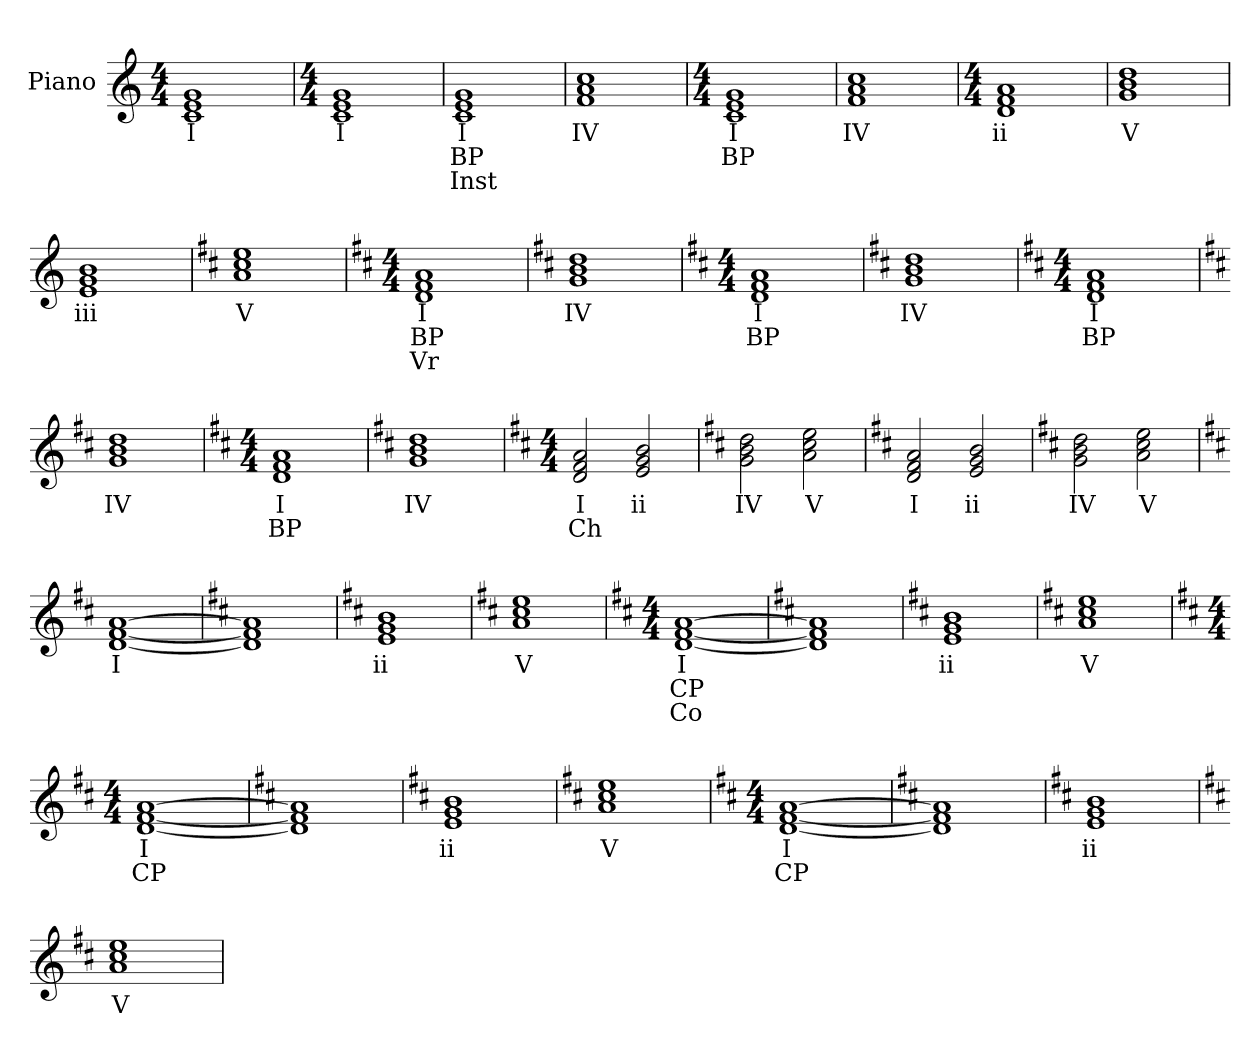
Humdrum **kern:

**kern	**text	**text	**text
*part1	*part1	*part1	*part1
*staff1	*staff1	*staff1	*staff1
*I"Piano	*	*	*
*I'Pno	*	*	*
*k[]	*	*	*
*C:	*	*	*
*M4/4	*	*	*
=	=	=	=
1c 1e 1g	I	.	.
=	=	=	=
*k[]	*	*	*
*C:	*	*	*
*M4/4	*	*	*
1c 1e 1g	I	.	.
=	=	=	=
*k[]	*	*	*
*C:	*	*	*
1c 1e 1g	I	BP	Inst
=	=	=	=
*k[]	*	*	*
*C:	*	*	*
1f 1a 1cc	IV	.	.
=	=	=	=
*k[]	*	*	*
*C:	*	*	*
*M4/4	*	*	*
1c 1e 1g	I	BP	.
=	=	=	=
*k[]	*	*	*
*C:	*	*	*
1f 1a 1cc	IV	.	.
=	=	=	=
*k[]	*	*	*
*C:	*	*	*
*M4/4	*	*	*
1d 1f 1a	ii	.	.
=	=	=	=
*k[]	*	*	*
*C:	*	*	*
1g 1b 1dd	V	.	.
=	=	=	=
*k[]	*	*	*
*C:	*	*	*
1e 1g 1b	iii	.	.
=	=	=	=
*k[f#c#]	*	*	*
*D:	*	*	*
1a 1cc# 1ee	V	.	.
=	=	=	=
*k[f#c#]	*	*	*
*D:	*	*	*
*M4/4	*	*	*
1d 1f# 1a	I	BP	Vr
=	=	=	=
*k[f#c#]	*	*	*
*D:	*	*	*
1g 1b 1dd	IV	.	.
=	=	=	=
*k[f#c#]	*	*	*
*D:	*	*	*
*M4/4	*	*	*
1d 1f# 1a	I	BP	.
=	=	=	=
*k[f#c#]	*	*	*
*D:	*	*	*
1g 1b 1dd	IV	.	.
=	=	=	=
*k[f#c#]	*	*	*
*D:	*	*	*
*M4/4	*	*	*
1d 1f# 1a	I	BP	.
=	=	=	=
*k[f#c#]	*	*	*
*D:	*	*	*
1g 1b 1dd	IV	.	.
=	=	=	=
*k[f#c#]	*	*	*
*D:	*	*	*
*M4/4	*	*	*
1d 1f# 1a	I	BP	.
=	=	=	=
*k[f#c#]	*	*	*
*D:	*	*	*
1g 1b 1dd	IV	.	.
=	=	=	=
*k[f#c#]	*	*	*
*D:	*	*	*
*M4/4	*	*	*
2d 2f# 2a	I	Ch	.
2e 2g 2b	ii	.	.
=	=	=	=
*k[f#c#]	*	*	*
*D:	*	*	*
2g 2b 2dd	IV	.	.
2a 2cc# 2ee	V	.	.
=	=	=	=
*k[f#c#]	*	*	*
*D:	*	*	*
2d 2f# 2a	I	.	.
2e 2g 2b	ii	.	.
=	=	=	=
*k[f#c#]	*	*	*
*D:	*	*	*
2g 2b 2dd	IV	.	.
2a 2cc# 2ee	V	.	.
=	=	=	=
*k[f#c#]	*	*	*
*D:	*	*	*
[1d [1f# [1a	I	.	.
=	=	=	=
*k[f#c#]	*	*	*
*D:	*	*	*
1d] 1f#] 1a]	.	.	.
=	=	=	=
*k[f#c#]	*	*	*
*D:	*	*	*
1e 1g 1b	ii	.	.
=	=	=	=
*k[f#c#]	*	*	*
*D:	*	*	*
1a 1cc# 1ee	V	.	.
=	=	=	=
*k[f#c#]	*	*	*
*D:	*	*	*
*M4/4	*	*	*
[1d [1f# [1a	I	CP	Co
=	=	=	=
*k[f#c#]	*	*	*
*D:	*	*	*
1d] 1f#] 1a]	.	.	.
=	=	=	=
*k[f#c#]	*	*	*
*D:	*	*	*
1e 1g 1b	ii	.	.
=	=	=	=
*k[f#c#]	*	*	*
*D:	*	*	*
1a 1cc# 1ee	V	.	.
=	=	=	=
*k[f#c#]	*	*	*
*D:	*	*	*
*M4/4	*	*	*
[1d [1f# [1a	I	CP	.
=	=	=	=
*k[f#c#]	*	*	*
*D:	*	*	*
1d] 1f#] 1a]	.	.	.
=	=	=	=
*k[f#c#]	*	*	*
*D:	*	*	*
1e 1g 1b	ii	.	.
=	=	=	=
*k[f#c#]	*	*	*
*D:	*	*	*
1a 1cc# 1ee	V	.	.
=	=	=	=
*k[f#c#]	*	*	*
*D:	*	*	*
*M4/4	*	*	*
[1d [1f# [1a	I	CP	.
=	=	=	=
*k[f#c#]	*	*	*
*D:	*	*	*
1d] 1f#] 1a]	.	.	.
=	=	=	=
*k[f#c#]	*	*	*
*D:	*	*	*
1e 1g 1b	ii	.	.
=	=	=	=
*k[f#c#]	*	*	*
*D:	*	*	*
1a 1cc# 1ee	V	.	.
=	=	=	=
*-	*-	*-	*-
